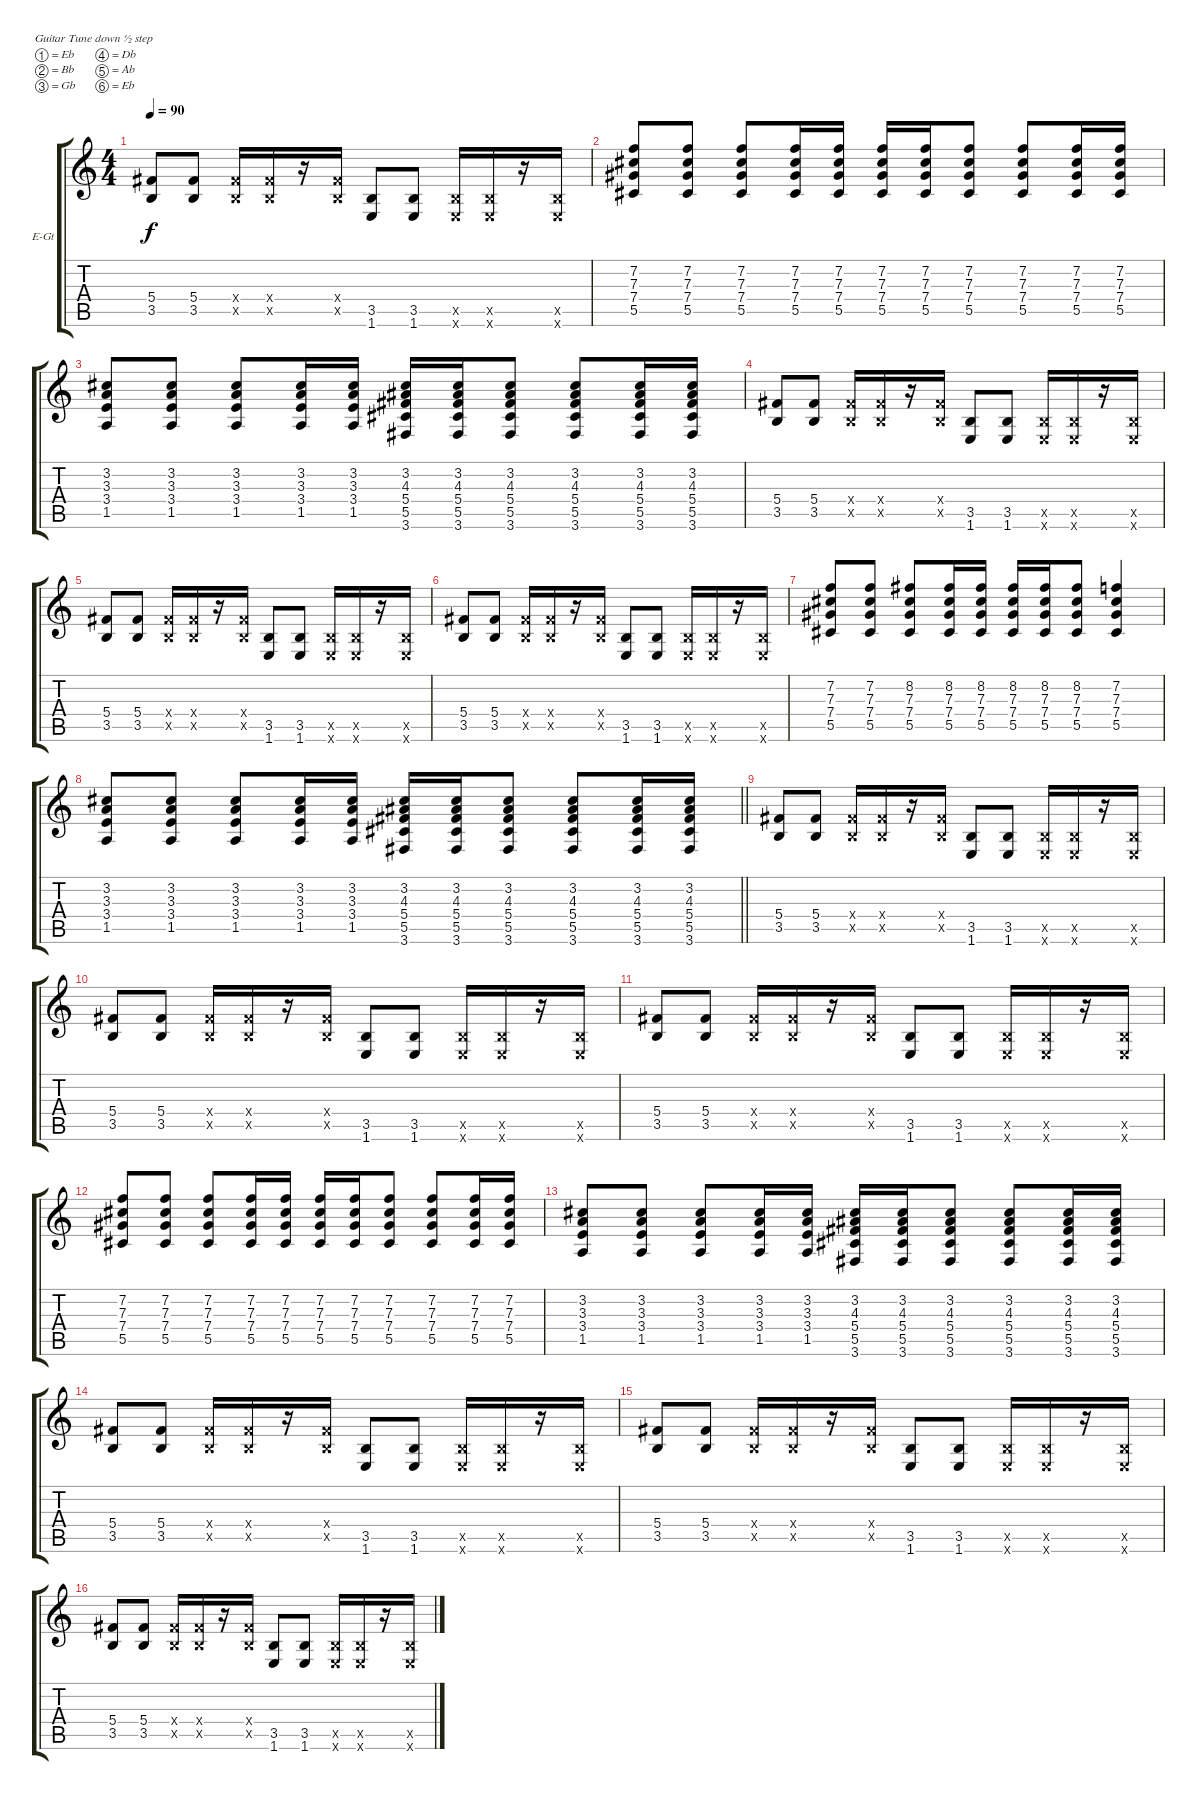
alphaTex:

\bracketExtendMode groupsimilarinstruments
\firstSystemTrackNameOrientation horizontal
\otherSystemsTrackNameOrientation horizontal
\track ("Untitled" "E-Gt") {instrument overdrivenguitar}
\staff {score tabs}
\tuning (Eb4 Bb3 Gb3 Db3 Ab2 Eb2)
\ts (4 4)
\tempo 90
\clef g2
\ks c
(5.4 3.5).8{dy f} (5.4 3.5).8 (5.4{x} 3.5{x}).16 (5.4{x} 3.5{x}).16 r.16 (5.4{x} 3.5{x}).16 (3.5 1.6).8 (3.5 1.6).8 (3.5{x} 1.6{x}).16 (3.5{x} 1.6{x}).16 r.16 (3.5{x} 1.6{x}).16 |
(7.2 7.3 7.4 5.5).8 (7.2 7.3 7.4 5.5).8 (7.2 7.3 7.4 5.5).8 (7.2 7.3 7.4 5.5).16 (7.2 7.3 7.4 5.5).16 (7.2 7.3 7.4 5.5).16 (7.2 7.3 7.4 5.5).16 (7.2 7.3 7.4 5.5).8 (7.2 7.3 7.4 5.5).8 (7.2 7.3 7.4 5.5).16 (7.2 7.3 7.4 5.5).16 |
(3.2 3.3 3.4 1.5).8 (3.2 3.3 3.4 1.5).8 (3.2 3.3 3.4 1.5).8 (3.2 3.3 3.4 1.5).16 (3.2 3.3 3.4 1.5).16 (3.2 4.3 5.4 5.5 3.6).16 (3.2 4.3 5.4 5.5 3.6).16 (3.2 4.3 5.4 5.5 3.6).8 (3.2 4.3 5.4 5.5 3.6).8 (3.2 4.3 5.4 5.5 3.6).16 (3.2 4.3 5.4 5.5 3.6).16 |
(5.4 3.5).8 (5.4 3.5).8 (5.4{x} 3.5{x}).16 (5.4{x} 3.5{x}).16 r.16 (5.4{x} 3.5{x}).16 (3.5 1.6).8 (3.5 1.6).8 (3.5{x} 1.6{x}).16 (3.5{x} 1.6{x}).16 r.16 (3.5{x} 1.6{x}).16 |
(5.4 3.5).8 (5.4 3.5).8 (5.4{x} 3.5{x}).16 (5.4{x} 3.5{x}).16 r.16 (5.4{x} 3.5{x}).16 (3.5 1.6).8 (3.5 1.6).8 (3.5{x} 1.6{x}).16 (3.5{x} 1.6{x}).16 r.16 (3.5{x} 1.6{x}).16 |
(5.4 3.5).8 (5.4 3.5).8 (5.4{x} 3.5{x}).16 (5.4{x} 3.5{x}).16 r.16 (5.4{x} 3.5{x}).16 (3.5 1.6).8 (3.5 1.6).8 (3.5{x} 1.6{x}).16 (3.5{x} 1.6{x}).16 r.16 (3.5{x} 1.6{x}).16 |
(7.2 7.3 7.4 5.5).8 (7.2 7.3 7.4 5.5).8 (8.2 7.3 7.4 5.5).8 (8.2 7.3 7.4 5.5).16 (8.2 7.3 7.4 5.5).16 (8.2 7.3 7.4 5.5).16 (8.2 7.3 7.4 5.5).16 (8.2 7.3 7.4 5.5).8 (7.2 7.3 7.4 5.5).4 |
\barLineRight lightlight
(3.2 3.3 3.4 1.5).8 (3.2 3.3 3.4 1.5).8 (3.2 3.3 3.4 1.5).8 (3.2 3.3 3.4 1.5).16 (3.2 3.3 3.4 1.5).16 (3.2 4.3 5.4 5.5 3.6).16 (3.2 4.3 5.4 5.5 3.6).16 (3.2 4.3 5.4 5.5 3.6).8 (3.2 4.3 5.4 5.5 3.6).8 (3.2 4.3 5.4 5.5 3.6).16 (3.2 4.3 5.4 5.5 3.6).16 |
(5.4 3.5).8 (5.4 3.5).8 (5.4{x} 3.5{x}).16 (5.4{x} 3.5{x}).16 r.16 (5.4{x} 3.5{x}).16 (3.5 1.6).8 (3.5 1.6).8 (3.5{x} 1.6{x}).16 (3.5{x} 1.6{x}).16 r.16 (3.5{x} 1.6{x}).16 |
(5.4 3.5).8 (5.4 3.5).8 (5.4{x} 3.5{x}).16 (5.4{x} 3.5{x}).16 r.16 (5.4{x} 3.5{x}).16 (3.5 1.6).8 (3.5 1.6).8 (3.5{x} 1.6{x}).16 (3.5{x} 1.6{x}).16 r.16 (3.5{x} 1.6{x}).16 |
(5.4 3.5).8 (5.4 3.5).8 (5.4{x} 3.5{x}).16 (5.4{x} 3.5{x}).16 r.16 (5.4{x} 3.5{x}).16 (3.5 1.6).8 (3.5 1.6).8 (3.5{x} 1.6{x}).16 (3.5{x} 1.6{x}).16 r.16 (3.5{x} 1.6{x}).16 |
(7.2 7.3 7.4 5.5).8 (7.2 7.3 7.4 5.5).8 (7.2 7.3 7.4 5.5).8 (7.2 7.3 7.4 5.5).16 (7.2 7.3 7.4 5.5).16 (7.2 7.3 7.4 5.5).16 (7.2 7.3 7.4 5.5).16 (7.2 7.3 7.4 5.5).8 (7.2 7.3 7.4 5.5).8 (7.2 7.3 7.4 5.5).16 (7.2 7.3 7.4 5.5).16 |
(3.2 3.3 3.4 1.5).8 (3.2 3.3 3.4 1.5).8 (3.2 3.3 3.4 1.5).8 (3.2 3.3 3.4 1.5).16 (3.2 3.3 3.4 1.5).16 (3.2 4.3 5.4 5.5 3.6).16 (3.2 4.3 5.4 5.5 3.6).16 (3.2 4.3 5.4 5.5 3.6).8 (3.2 4.3 5.4 5.5 3.6).8 (3.2 4.3 5.4 5.5 3.6).16 (3.2 4.3 5.4 5.5 3.6).16 |
(5.4 3.5).8 (5.4 3.5).8 (5.4{x} 3.5{x}).16 (5.4{x} 3.5{x}).16 r.16 (5.4{x} 3.5{x}).16 (3.5 1.6).8 (3.5 1.6).8 (3.5{x} 1.6{x}).16 (3.5{x} 1.6{x}).16 r.16 (3.5{x} 1.6{x}).16 |
(5.4 3.5).8 (5.4 3.5).8 (5.4{x} 3.5{x}).16 (5.4{x} 3.5{x}).16 r.16 (5.4{x} 3.5{x}).16 (3.5 1.6).8 (3.5 1.6).8 (3.5{x} 1.6{x}).16 (3.5{x} 1.6{x}).16 r.16 (3.5{x} 1.6{x}).16 |
(5.4 3.5).8 (5.4 3.5).8 (5.4{x} 3.5{x}).16 (5.4{x} 3.5{x}).16 r.16 (5.4{x} 3.5{x}).16 (3.5 1.6).8 (3.5 1.6).8 (3.5{x} 1.6{x}).16 (3.5{x} 1.6{x}).16 r.16 (3.5{x} 1.6{x}).16
